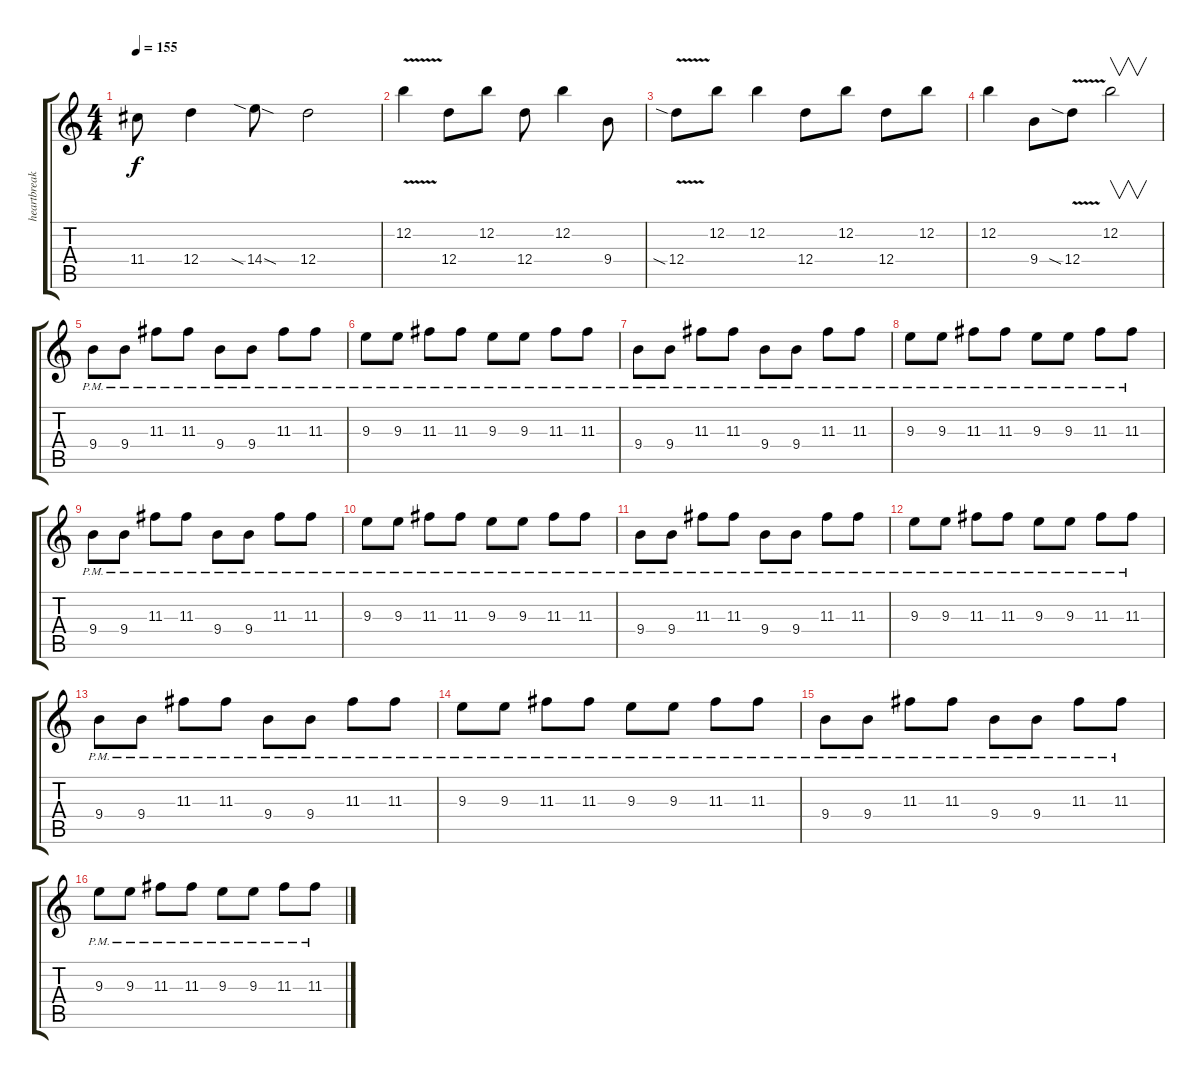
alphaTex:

\track ("heartbreakbeat" "heartbreak") {instrument overdrivenguitar}
\staff {score tabs}
\tuning (E4 B3 G3 D3 A2 E2) {hide}
\ts (4 4)
\tempo 155
\clef g2
\ks c
11.4.8{dy f} 12.4.4 14.4{sia sod}.8 12.4.2 |
12.2{v}.4 12.4.8 12.2.8 12.4.8 12.2.4 9.4.8 |
12.4{v sia}.8 12.2.8 12.2.4 12.4.8 12.2.8 12.4.8 12.2.8 |
12.2.4 9.4.8 12.4{v sia}.8 12.2.2{v} |
9.4{pm}.8 9.4{pm}.8 11.3{pm}.8 11.3{pm}.8 9.4{pm}.8 9.4{pm}.8 11.3{pm}.8 11.3{pm}.8 |
9.3{pm}.8 9.3{pm}.8 11.3{pm}.8 11.3{pm}.8 9.3{pm}.8 9.3{pm}.8 11.3{pm}.8 11.3{pm}.8 |
9.4{pm}.8 9.4{pm}.8 11.3{pm}.8 11.3{pm}.8 9.4{pm}.8 9.4{pm}.8 11.3{pm}.8 11.3{pm}.8 |
9.3{pm}.8 9.3{pm}.8 11.3{pm}.8 11.3{pm}.8 9.3{pm}.8 9.3{pm}.8 11.3{pm}.8 11.3{pm}.8 |
9.4{pm}.8 9.4{pm}.8 11.3{pm}.8 11.3{pm}.8 9.4{pm}.8 9.4{pm}.8 11.3{pm}.8 11.3{pm}.8 |
9.3{pm}.8 9.3{pm}.8 11.3{pm}.8 11.3{pm}.8 9.3{pm}.8 9.3{pm}.8 11.3{pm}.8 11.3{pm}.8 |
9.4{pm}.8 9.4{pm}.8 11.3{pm}.8 11.3{pm}.8 9.4{pm}.8 9.4{pm}.8 11.3{pm}.8 11.3{pm}.8 |
9.3{pm}.8 9.3{pm}.8 11.3{pm}.8 11.3{pm}.8 9.3{pm}.8 9.3{pm}.8 11.3{pm}.8 11.3{pm}.8 |
9.4{pm}.8 9.4{pm}.8 11.3{pm}.8 11.3{pm}.8 9.4{pm}.8 9.4{pm}.8 11.3{pm}.8 11.3{pm}.8 |
9.3{pm}.8 9.3{pm}.8 11.3{pm}.8 11.3{pm}.8 9.3{pm}.8 9.3{pm}.8 11.3{pm}.8 11.3{pm}.8 |
9.4{pm}.8 9.4{pm}.8 11.3{pm}.8 11.3{pm}.8 9.4{pm}.8 9.4{pm}.8 11.3{pm}.8 11.3{pm}.8 |
9.3{pm}.8 9.3{pm}.8 11.3{pm}.8 11.3{pm}.8 9.3{pm}.8 9.3{pm}.8 11.3{pm}.8 11.3{pm}.8
